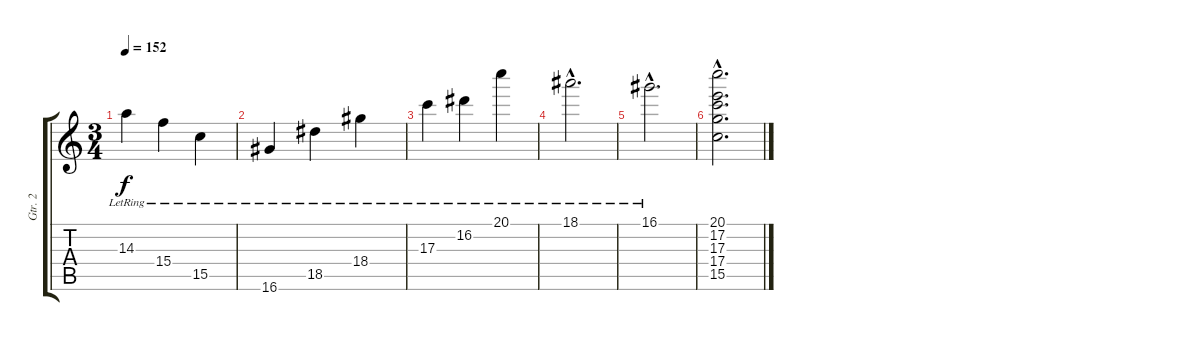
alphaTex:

\track ("Gtr. 2" "Gtr. 2") {instrument electricguitarjazz}
\staff {score tabs}
\tuning (E4 B3 G3 D3 A2 E2) {hide}
\ts (3 4)
\tempo 152
\clef g2
\ks c
14.3{lr}.4{dy f} 15.4{lr}.4 15.5{lr}.4 |
16.6{lr}.4 18.5{lr}.4 18.4{lr}.4 |
17.3{lr}.4 16.2{lr}.4 20.1{lr}.4 |
18.1{hac lr}.2{d} |
16.1{hac lr}.2{d} |
(20.1{hac} 17.2{hac} 17.3{hac} 17.4{hac} 15.5{hac}).2{d}
